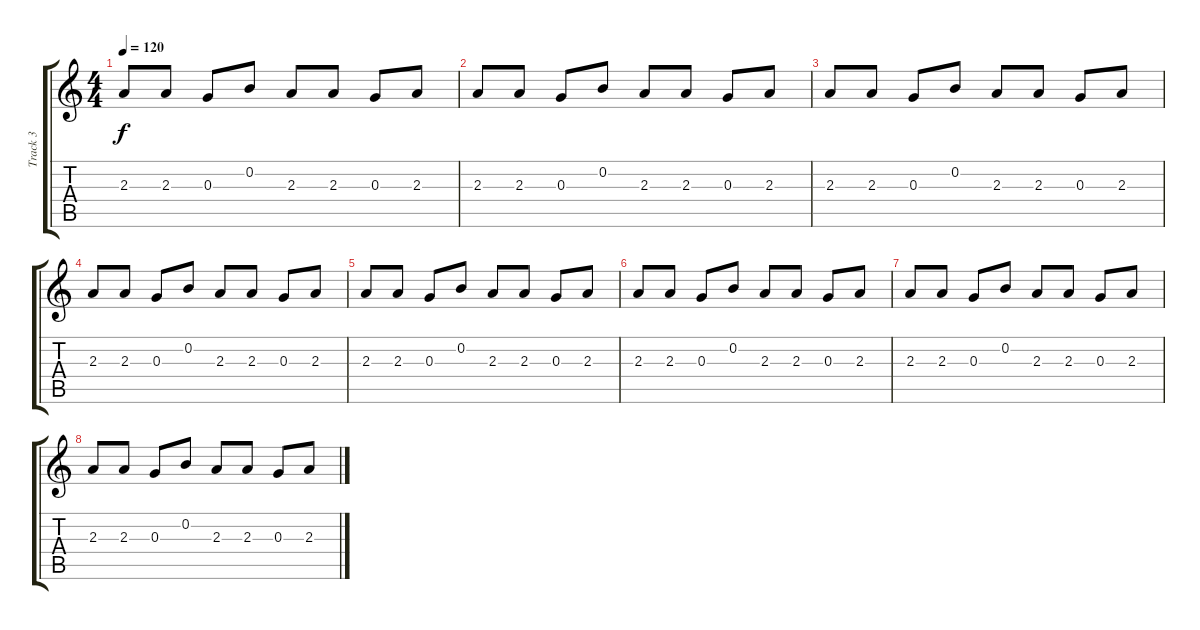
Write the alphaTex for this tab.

\track ("Track 3" "Track 3") {instrument electricguitarmuted}
\staff {score tabs}
\tuning (E4 B3 G3 D3 A2 E2) {hide}
\ts (4 4)
\tempo 120
\clef g2
\ks c
2.3.8{dy f} 2.3.8 0.3.8 0.2.8 2.3.8 2.3.8 0.3.8 2.3.8 |
2.3.8 2.3.8 0.3.8 0.2.8 2.3.8 2.3.8 0.3.8 2.3.8 |
2.3.8 2.3.8 0.3.8 0.2.8 2.3.8 2.3.8 0.3.8 2.3.8 |
2.3.8 2.3.8 0.3.8 0.2.8 2.3.8 2.3.8 0.3.8 2.3.8 |
2.3.8 2.3.8 0.3.8 0.2.8 2.3.8 2.3.8 0.3.8 2.3.8 |
2.3.8 2.3.8 0.3.8 0.2.8 2.3.8 2.3.8 0.3.8 2.3.8 |
2.3.8 2.3.8 0.3.8 0.2.8 2.3.8 2.3.8 0.3.8 2.3.8 |
2.3.8 2.3.8 0.3.8 0.2.8 2.3.8 2.3.8 0.3.8 2.3.8
